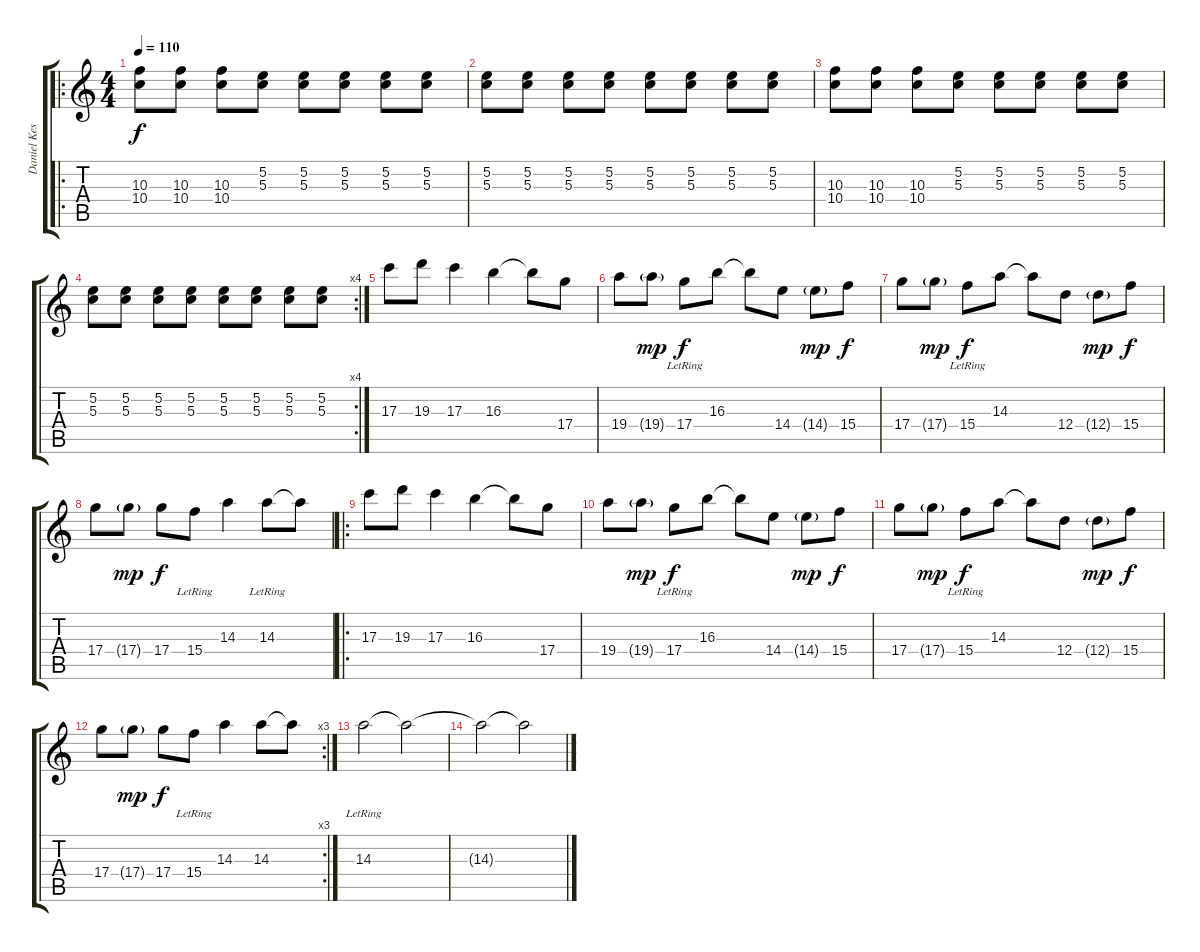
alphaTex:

\track ("Daniel Kessler (Guitar 1)" "Daniel Kes") {instrument overdrivenguitar}
\staff {score tabs}
\tuning (E4 B3 G3 D3 A2 E2) {hide}
\ro
\ts (4 4)
\tempo 110
\clef g2
\ks c
(10.3 10.4).8{dy f} (10.3 10.4).8 (10.3 10.4).8 (5.2 5.3).8 (5.2 5.3).8 (5.2 5.3).8 (5.2 5.3).8 (5.2 5.3).8 |
(5.2 5.3).8 (5.2 5.3).8 (5.2 5.3).8 (5.2 5.3).8 (5.2 5.3).8 (5.2 5.3).8 (5.2 5.3).8 (5.2 5.3).8 |
(10.3 10.4).8 (10.3 10.4).8 (10.3 10.4).8 (5.2 5.3).8 (5.2 5.3).8 (5.2 5.3).8 (5.2 5.3).8 (5.2 5.3).8 |
\rc 4
(5.2 5.3).8 (5.2 5.3).8 (5.2 5.3).8 (5.2 5.3).8 (5.2 5.3).8 (5.2 5.3).8 (5.2 5.3).8 (5.2 5.3).8 |
17.3.8 19.3.8 17.3.4 16.3.4 16.3{t}.8 17.4.8 |
19.4.8 19.4{g}.8{dy mp} 17.4{lr}.8{dy f} 16.3.8 16.3{t}.8 14.4.8 14.4{g}.8{dy mp} 15.4.8{dy f} |
17.4.8 17.4{g}.8{dy mp} 15.4{lr}.8{dy f} 14.3.8 14.3{t}.8 12.4.8 12.4{g}.8{dy mp} 15.4.8{dy f} |
17.4.8 17.4{g}.8{dy mp} 17.4.8{dy f} 15.4{lr}.8 14.3.4 14.3{lr}.8 14.3{t}.8 |
\ro
17.3.8 19.3.8 17.3.4 16.3.4 16.3{t}.8 17.4.8 |
19.4.8 19.4{g}.8{dy mp} 17.4{lr}.8{dy f} 16.3.8 16.3{t}.8 14.4.8 14.4{g}.8{dy mp} 15.4.8{dy f} |
17.4.8 17.4{g}.8{dy mp} 15.4{lr}.8{dy f} 14.3.8 14.3{t}.8 12.4.8 12.4{g}.8{dy mp} 15.4.8{dy f} |
\rc 3
17.4.8 17.4{g}.8{dy mp} 17.4.8{dy f} 15.4{lr}.8 14.3.4 14.3.8 14.3{t}.8 |
14.3{lr}.2{volume 5} 14.3{t}.2 |
14.3{t}.2 14.3{t}.2
